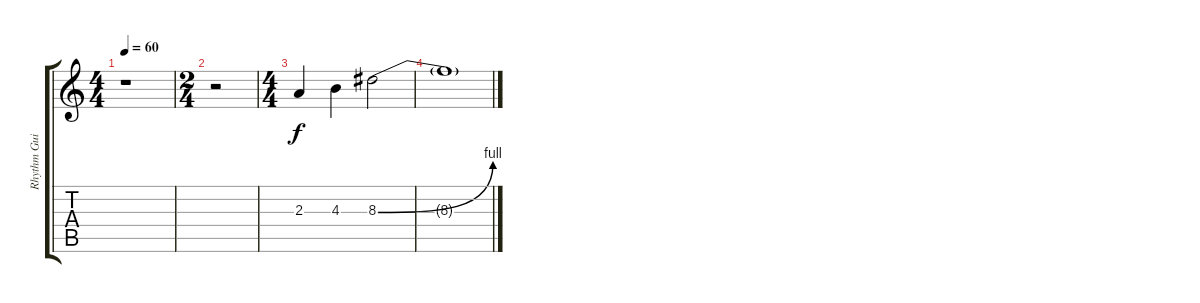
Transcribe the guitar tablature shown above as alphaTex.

\track ("Rhythm Guitar" "Rhythm Gui") {instrument acousticguitarsteel}
\staff {score tabs}
\tuning (E4 B3 G3 D3 A2 E2) {hide}
\ts (4 4)
\tempo 60
\clef g2
\ks c
r.1{dy f} |
\ts (2 4)
r.2 |
\ts (4 4)
2.3.4 4.3.4 8.3{be (bend 0 0 60 4)}.2 |
8.3{t}.1
